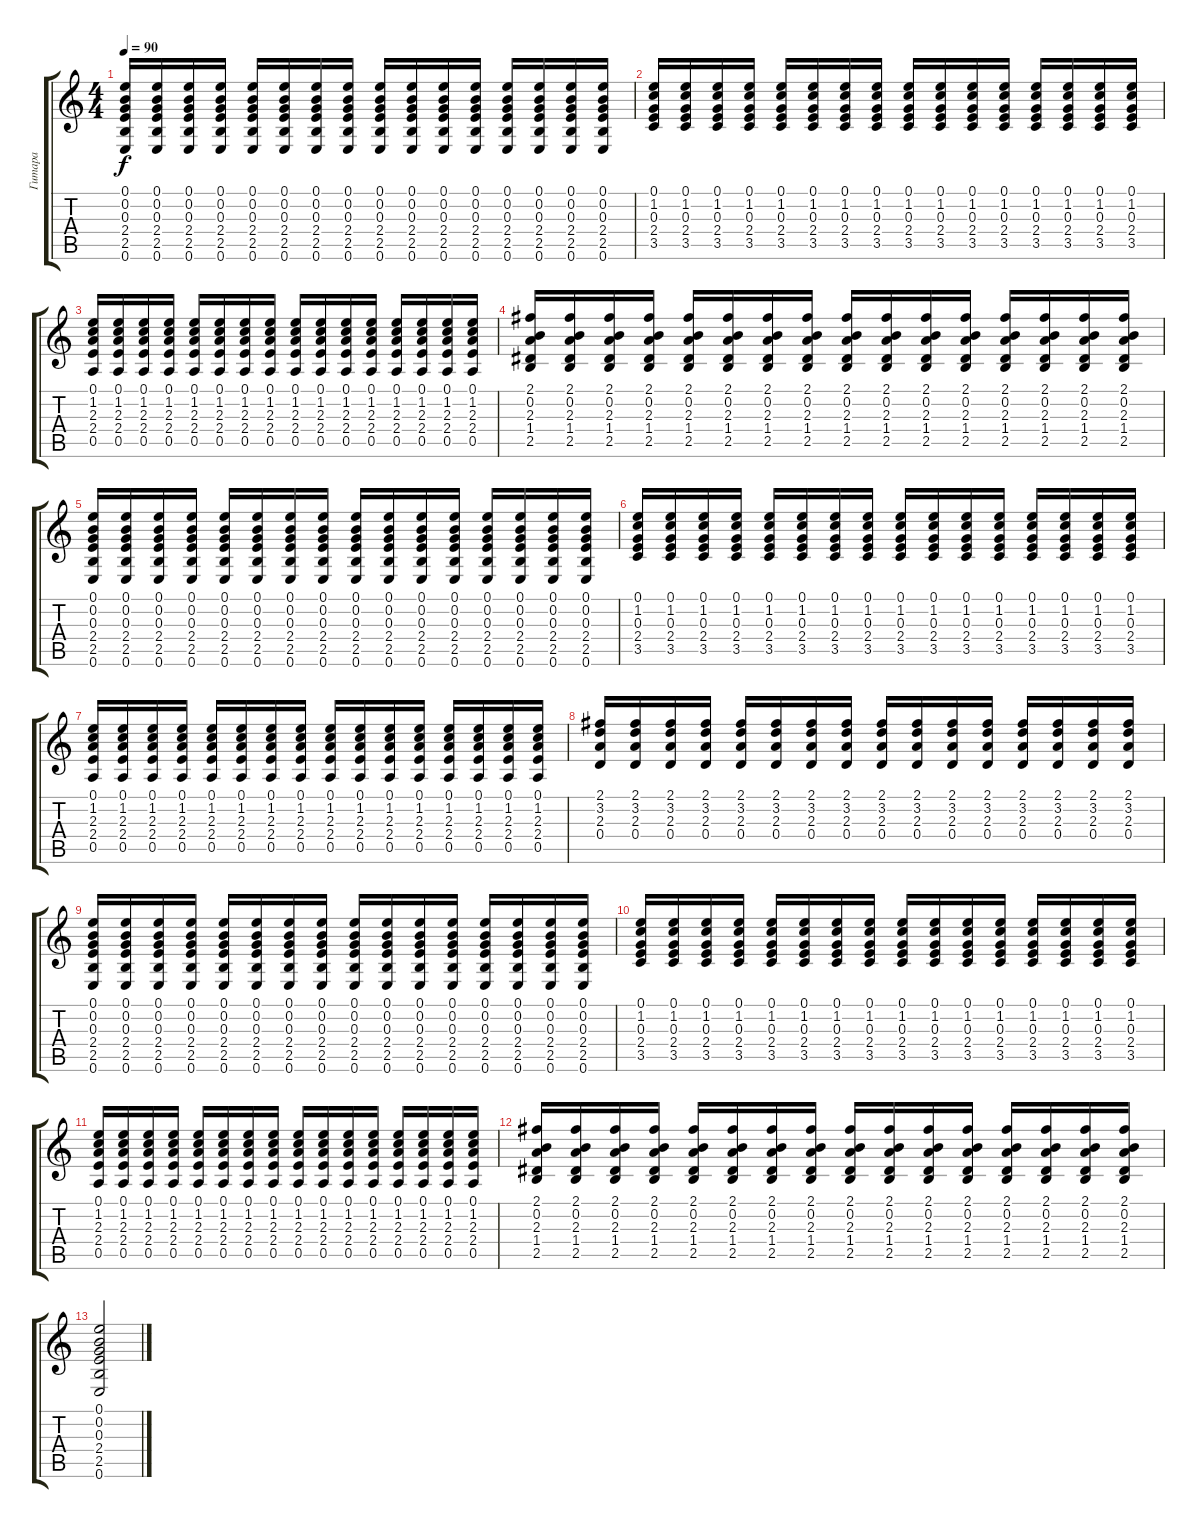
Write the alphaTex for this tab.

\track ("Гитара" "Гитара") {instrument overdrivenguitar}
\staff {score tabs}
\tuning (E4 B3 G3 D3 A2 E2) {hide}
\ts (4 4)
\tempo 90
\clef g2
\ks c
(0.1 0.2 0.3 2.4 2.5 0.6).16{dy f} (0.1 0.2 0.3 2.4 2.5 0.6).16 (0.1 0.2 0.3 2.4 2.5 0.6).16 (0.1 0.2 0.3 2.4 2.5 0.6).16 (0.1 0.2 0.3 2.4 2.5 0.6).16 (0.1 0.2 0.3 2.4 2.5 0.6).16 (0.1 0.2 0.3 2.4 2.5 0.6).16 (0.1 0.2 0.3 2.4 2.5 0.6).16 (0.1 0.2 0.3 2.4 2.5 0.6).16 (0.1 0.2 0.3 2.4 2.5 0.6).16 (0.1 0.2 0.3 2.4 2.5 0.6).16 (0.1 0.2 0.3 2.4 2.5 0.6).16 (0.1 0.2 0.3 2.4 2.5 0.6).16 (0.1 0.2 0.3 2.4 2.5 0.6).16 (0.1 0.2 0.3 2.4 2.5 0.6).16 (0.1 0.2 0.3 2.4 2.5 0.6).16 |
(0.1 1.2 0.3 2.4 3.5).16 (0.1 1.2 0.3 2.4 3.5).16 (0.1 1.2 0.3 2.4 3.5).16 (0.1 1.2 0.3 2.4 3.5).16 (0.1 1.2 0.3 2.4 3.5).16 (0.1 1.2 0.3 2.4 3.5).16 (0.1 1.2 0.3 2.4 3.5).16 (0.1 1.2 0.3 2.4 3.5).16 (0.1 1.2 0.3 2.4 3.5).16 (0.1 1.2 0.3 2.4 3.5).16 (0.1 1.2 0.3 2.4 3.5).16 (0.1 1.2 0.3 2.4 3.5).16 (0.1 1.2 0.3 2.4 3.5).16 (0.1 1.2 0.3 2.4 3.5).16 (0.1 1.2 0.3 2.4 3.5).16 (0.1 1.2 0.3 2.4 3.5).16 |
(0.1 1.2 2.3 2.4 0.5).16 (0.1 1.2 2.3 2.4 0.5).16 (0.1 1.2 2.3 2.4 0.5).16 (0.1 1.2 2.3 2.4 0.5).16 (0.1 1.2 2.3 2.4 0.5).16 (0.1 1.2 2.3 2.4 0.5).16 (0.1 1.2 2.3 2.4 0.5).16 (0.1 1.2 2.3 2.4 0.5).16 (0.1 1.2 2.3 2.4 0.5).16 (0.1 1.2 2.3 2.4 0.5).16 (0.1 1.2 2.3 2.4 0.5).16 (0.1 1.2 2.3 2.4 0.5).16 (0.1 1.2 2.3 2.4 0.5).16 (0.1 1.2 2.3 2.4 0.5).16 (0.1 1.2 2.3 2.4 0.5).16 (0.1 1.2 2.3 2.4 0.5).16 |
(2.1 0.2 2.3 1.4 2.5).16 (2.1 0.2 2.3 1.4 2.5).16 (2.1 0.2 2.3 1.4 2.5).16 (2.1 0.2 2.3 1.4 2.5).16 (2.1 0.2 2.3 1.4 2.5).16 (2.1 0.2 2.3 1.4 2.5).16 (2.1 0.2 2.3 1.4 2.5).16 (2.1 0.2 2.3 1.4 2.5).16 (2.1 0.2 2.3 1.4 2.5).16 (2.1 0.2 2.3 1.4 2.5).16 (2.1 0.2 2.3 1.4 2.5).16 (2.1 0.2 2.3 1.4 2.5).16 (2.1 0.2 2.3 1.4 2.5).16 (2.1 0.2 2.3 1.4 2.5).16 (2.1 0.2 2.3 1.4 2.5).16 (2.1 0.2 2.3 1.4 2.5).16 |
(0.1 0.2 0.3 2.4 2.5 0.6).16 (0.1 0.2 0.3 2.4 2.5 0.6).16 (0.1 0.2 0.3 2.4 2.5 0.6).16 (0.1 0.2 0.3 2.4 2.5 0.6).16 (0.1 0.2 0.3 2.4 2.5 0.6).16 (0.1 0.2 0.3 2.4 2.5 0.6).16 (0.1 0.2 0.3 2.4 2.5 0.6).16 (0.1 0.2 0.3 2.4 2.5 0.6).16 (0.1 0.2 0.3 2.4 2.5 0.6).16 (0.1 0.2 0.3 2.4 2.5 0.6).16 (0.1 0.2 0.3 2.4 2.5 0.6).16 (0.1 0.2 0.3 2.4 2.5 0.6).16 (0.1 0.2 0.3 2.4 2.5 0.6).16 (0.1 0.2 0.3 2.4 2.5 0.6).16 (0.1 0.2 0.3 2.4 2.5 0.6).16 (0.1 0.2 0.3 2.4 2.5 0.6).16 |
(0.1 1.2 0.3 2.4 3.5).16 (0.1 1.2 0.3 2.4 3.5).16 (0.1 1.2 0.3 2.4 3.5).16 (0.1 1.2 0.3 2.4 3.5).16 (0.1 1.2 0.3 2.4 3.5).16 (0.1 1.2 0.3 2.4 3.5).16 (0.1 1.2 0.3 2.4 3.5).16 (0.1 1.2 0.3 2.4 3.5).16 (0.1 1.2 0.3 2.4 3.5).16 (0.1 1.2 0.3 2.4 3.5).16 (0.1 1.2 0.3 2.4 3.5).16 (0.1 1.2 0.3 2.4 3.5).16 (0.1 1.2 0.3 2.4 3.5).16 (0.1 1.2 0.3 2.4 3.5).16 (0.1 1.2 0.3 2.4 3.5).16 (0.1 1.2 0.3 2.4 3.5).16 |
(0.1 1.2 2.3 2.4 0.5).16 (0.1 1.2 2.3 2.4 0.5).16 (0.1 1.2 2.3 2.4 0.5).16 (0.1 1.2 2.3 2.4 0.5).16 (0.1 1.2 2.3 2.4 0.5).16 (0.1 1.2 2.3 2.4 0.5).16 (0.1 1.2 2.3 2.4 0.5).16 (0.1 1.2 2.3 2.4 0.5).16 (0.1 1.2 2.3 2.4 0.5).16 (0.1 1.2 2.3 2.4 0.5).16 (0.1 1.2 2.3 2.4 0.5).16 (0.1 1.2 2.3 2.4 0.5).16 (0.1 1.2 2.3 2.4 0.5).16 (0.1 1.2 2.3 2.4 0.5).16 (0.1 1.2 2.3 2.4 0.5).16 (0.1 1.2 2.3 2.4 0.5).16 |
(2.1 3.2 2.3 0.4).16 (2.1 3.2 2.3 0.4).16 (2.1 3.2 2.3 0.4).16 (2.1 3.2 2.3 0.4).16 (2.1 3.2 2.3 0.4).16 (2.1 3.2 2.3 0.4).16 (2.1 3.2 2.3 0.4).16 (2.1 3.2 2.3 0.4).16 (2.1 3.2 2.3 0.4).16 (2.1 3.2 2.3 0.4).16 (2.1 3.2 2.3 0.4).16 (2.1 3.2 2.3 0.4).16 (2.1 3.2 2.3 0.4).16 (2.1 3.2 2.3 0.4).16 (2.1 3.2 2.3 0.4).16 (2.1 3.2 2.3 0.4).16 |
(0.1 0.2 0.3 2.4 2.5 0.6).16 (0.1 0.2 0.3 2.4 2.5 0.6).16 (0.1 0.2 0.3 2.4 2.5 0.6).16 (0.1 0.2 0.3 2.4 2.5 0.6).16 (0.1 0.2 0.3 2.4 2.5 0.6).16 (0.1 0.2 0.3 2.4 2.5 0.6).16 (0.1 0.2 0.3 2.4 2.5 0.6).16 (0.1 0.2 0.3 2.4 2.5 0.6).16 (0.1 0.2 0.3 2.4 2.5 0.6).16 (0.1 0.2 0.3 2.4 2.5 0.6).16 (0.1 0.2 0.3 2.4 2.5 0.6).16 (0.1 0.2 0.3 2.4 2.5 0.6).16 (0.1 0.2 0.3 2.4 2.5 0.6).16 (0.1 0.2 0.3 2.4 2.5 0.6).16 (0.1 0.2 0.3 2.4 2.5 0.6).16 (0.1 0.2 0.3 2.4 2.5 0.6).16 |
(0.1 1.2 0.3 2.4 3.5).16 (0.1 1.2 0.3 2.4 3.5).16 (0.1 1.2 0.3 2.4 3.5).16 (0.1 1.2 0.3 2.4 3.5).16 (0.1 1.2 0.3 2.4 3.5).16 (0.1 1.2 0.3 2.4 3.5).16 (0.1 1.2 0.3 2.4 3.5).16 (0.1 1.2 0.3 2.4 3.5).16 (0.1 1.2 0.3 2.4 3.5).16 (0.1 1.2 0.3 2.4 3.5).16 (0.1 1.2 0.3 2.4 3.5).16 (0.1 1.2 0.3 2.4 3.5).16 (0.1 1.2 0.3 2.4 3.5).16 (0.1 1.2 0.3 2.4 3.5).16 (0.1 1.2 0.3 2.4 3.5).16 (0.1 1.2 0.3 2.4 3.5).16 |
(0.1 1.2 2.3 2.4 0.5).16 (0.1 1.2 2.3 2.4 0.5).16 (0.1 1.2 2.3 2.4 0.5).16 (0.1 1.2 2.3 2.4 0.5).16 (0.1 1.2 2.3 2.4 0.5).16 (0.1 1.2 2.3 2.4 0.5).16 (0.1 1.2 2.3 2.4 0.5).16 (0.1 1.2 2.3 2.4 0.5).16 (0.1 1.2 2.3 2.4 0.5).16 (0.1 1.2 2.3 2.4 0.5).16 (0.1 1.2 2.3 2.4 0.5).16 (0.1 1.2 2.3 2.4 0.5).16 (0.1 1.2 2.3 2.4 0.5).16 (0.1 1.2 2.3 2.4 0.5).16 (0.1 1.2 2.3 2.4 0.5).16 (0.1 1.2 2.3 2.4 0.5).16 |
(2.1 0.2 2.3 1.4 2.5).16 (2.1 0.2 2.3 1.4 2.5).16 (2.1 0.2 2.3 1.4 2.5).16 (2.1 0.2 2.3 1.4 2.5).16 (2.1 0.2 2.3 1.4 2.5).16 (2.1 0.2 2.3 1.4 2.5).16 (2.1 0.2 2.3 1.4 2.5).16 (2.1 0.2 2.3 1.4 2.5).16 (2.1 0.2 2.3 1.4 2.5).16 (2.1 0.2 2.3 1.4 2.5).16 (2.1 0.2 2.3 1.4 2.5).16 (2.1 0.2 2.3 1.4 2.5).16 (2.1 0.2 2.3 1.4 2.5).16 (2.1 0.2 2.3 1.4 2.5).16 (2.1 0.2 2.3 1.4 2.5).16 (2.1 0.2 2.3 1.4 2.5).16 |
(0.1 0.2 0.3 2.4 2.5 0.6).2
